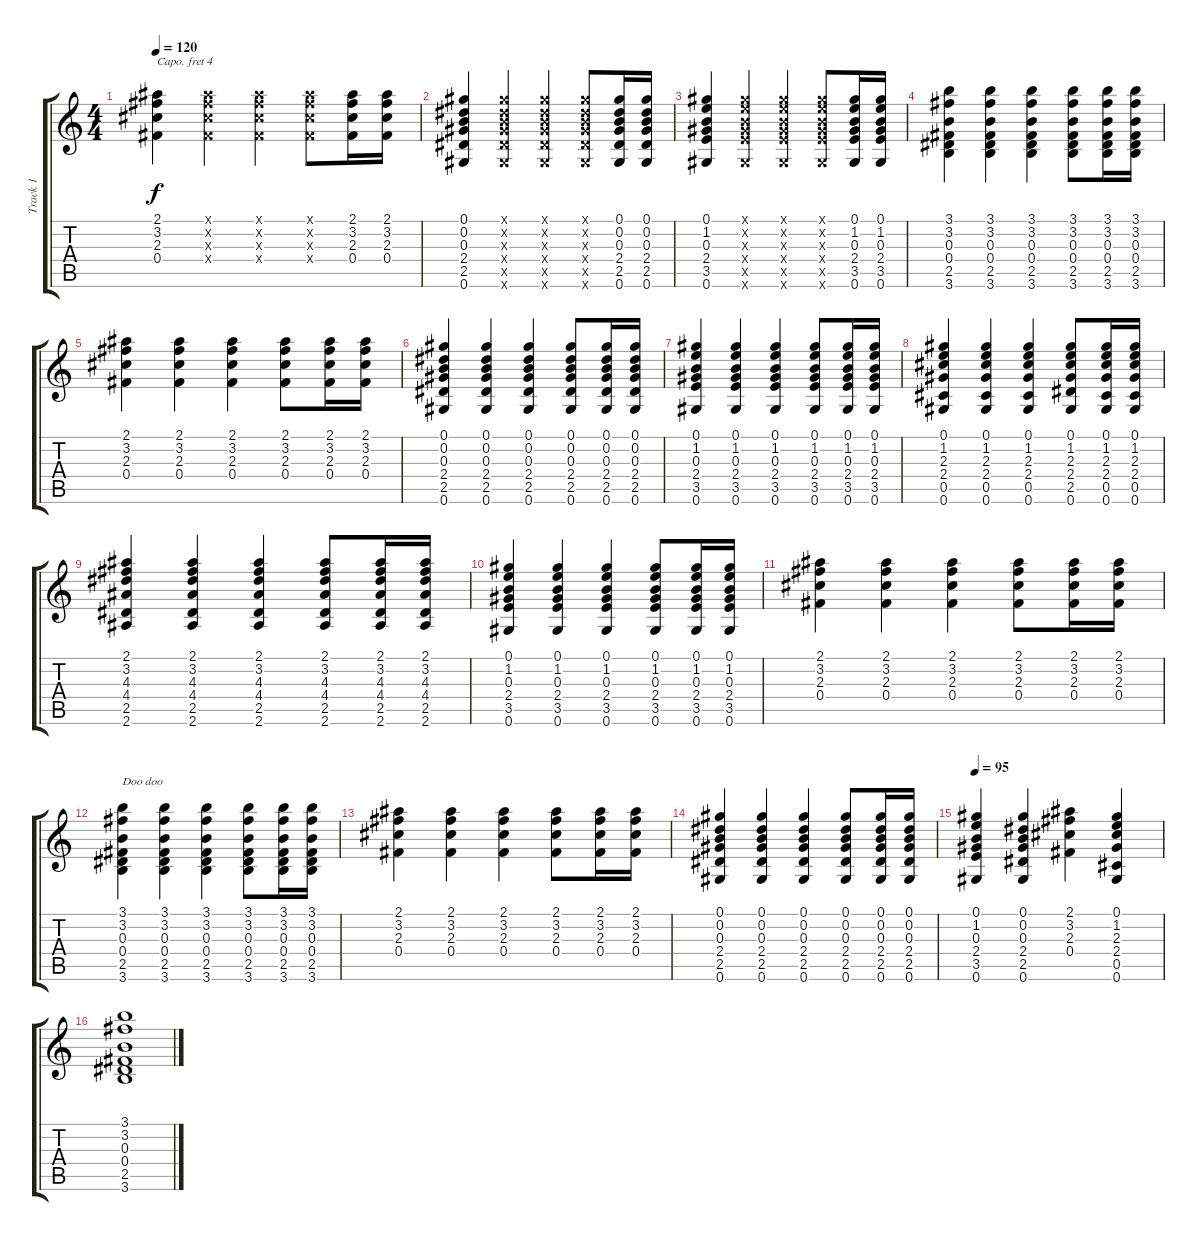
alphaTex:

\track ("Track 1" "Track 1") {instrument acousticguitarsteel}
\staff {score tabs}
\capo 4
\tuning (E4 B3 G3 D3 A2 E2) {hide}
\ts (4 4)
\tempo 120
\clef g2
\ks c
(2.1 3.2 2.3 0.4).4{dy f} (2.1{x} 3.2{x} 2.3{x} 0.4{x}).4 (2.1{x} 3.2{x} 2.3{x} 0.4{x}).4 (2.1{x} 3.2{x} 2.3{x} 0.4{x}).8 (2.1 3.2 2.3 0.4).16 (2.1 3.2 2.3 0.4).16 |
(0.1 0.2 0.3 2.4 2.5 0.6).4 (0.1{x} 0.2{x} 0.3{x} 2.4{x} 2.5{x} 0.6{x}).4 (0.1{x} 0.2{x} 0.3{x} 2.4{x} 2.5{x} 0.6{x}).4 (0.1{x} 0.2{x} 0.3{x} 2.4{x} 2.5{x} 0.6{x}).8 (0.1 0.2 0.3 2.4 2.5 0.6).16 (0.1 0.2 0.3 2.4 2.5 0.6).16 |
(0.1 1.2 0.3 2.4 3.5 0.6).4 (0.1{x} 1.2{x} 0.3{x} 2.4{x} 3.5{x} 0.6{x}).4 (0.1{x} 1.2{x} 0.3{x} 2.4{x} 3.5{x} 0.6{x}).4 (0.1{x} 1.2{x} 0.3{x} 2.4{x} 3.5{x} 0.6{x}).8 (0.1 1.2 0.3 2.4 3.5 0.6).16 (0.1 1.2 0.3 2.4 3.5 0.6).16 |
(3.1 3.2 0.3 0.4 2.5 3.6).4 (3.1 3.2 0.3 0.4 2.5 3.6).4 (3.1 3.2 0.3 0.4 2.5 3.6).4 (3.1 3.2 0.3 0.4 2.5 3.6).8 (3.1 3.2 0.3 0.4 2.5 3.6).16 (3.1 3.2 0.3 0.4 2.5 3.6).16 |
(2.1 3.2 2.3 0.4).4 (2.1 3.2 2.3 0.4).4 (2.1 3.2 2.3 0.4).4 (2.1 3.2 2.3 0.4).8 (2.1 3.2 2.3 0.4).16 (2.1 3.2 2.3 0.4).16 |
(0.1 0.2 0.3 2.4 2.5 0.6).4 (0.1 0.2 0.3 2.4 2.5 0.6).4 (0.1 0.2 0.3 2.4 2.5 0.6).4 (0.1 0.2 0.3 2.4 2.5 0.6).8 (0.1 0.2 0.3 2.4 2.5 0.6).16 (0.1 0.2 0.3 2.4 2.5 0.6).16 |
(0.1 1.2 0.3 2.4 3.5 0.6).4 (0.1 1.2 0.3 2.4 3.5 0.6).4 (0.1 1.2 0.3 2.4 3.5 0.6).4 (0.1 1.2 0.3 2.4 3.5 0.6).8 (0.1 1.2 0.3 2.4 3.5 0.6).16 (0.1 1.2 0.3 2.4 3.5 0.6).16 |
(0.1 1.2 2.3 2.4 0.5 0.6).4 (0.1 1.2 2.3 2.4 0.5 0.6).4 (0.1 1.2 2.3 2.4 0.5 0.6).4 (0.1 1.2 2.3 2.4 2.5 0.6).8 (0.1 1.2 2.3 2.4 0.5 0.6).16 (0.1 1.2 2.3 2.4 0.5 0.6).16 |
(2.1 3.2 4.3 4.4 2.5 2.6).4 (2.1 3.2 4.3 4.4 2.5 2.6).4 (2.1 3.2 4.3 4.4 2.5 2.6).4 (2.1 3.2 4.3 4.4 2.5 2.6).8 (2.1 3.2 4.3 4.4 2.5 2.6).16 (2.1 3.2 4.3 4.4 2.5 2.6).16 |
(0.1 1.2 0.3 2.4 3.5 0.6).4 (0.1 1.2 0.3 2.4 3.5 0.6).4 (0.1 1.2 0.3 2.4 3.5 0.6).4 (0.1 1.2 0.3 2.4 3.5 0.6).8 (0.1 1.2 0.3 2.4 3.5 0.6).16 (0.1 1.2 0.3 2.4 3.5 0.6).16 |
(2.1 3.2 2.3 0.4).4 (2.1 3.2 2.3 0.4).4 (2.1 3.2 2.3 0.4).4 (2.1 3.2 2.3 0.4).8 (2.1 3.2 2.3 0.4).16 (2.1 3.2 2.3 0.4).16 |
(3.1 3.2 0.3 0.4 2.5 3.6).4{txt "Doo doo"} (3.1 3.2 0.3 0.4 2.5 3.6).4 (3.1 3.2 0.3 0.4 2.5 3.6).4 (3.1 3.2 0.3 0.4 2.5 3.6).8 (3.1 3.2 0.3 0.4 2.5 3.6).16 (3.1 3.2 0.3 0.4 2.5 3.6).16 |
(2.1 3.2 2.3 0.4).4 (2.1 3.2 2.3 0.4).4 (2.1 3.2 2.3 0.4).4 (2.1 3.2 2.3 0.4).8 (2.1 3.2 2.3 0.4).16 (2.1 3.2 2.3 0.4).16 |
(0.1 0.2 0.3 2.4 2.5 0.6).4 (0.1 0.2 0.3 2.4 2.5 0.6).4 (0.1 0.2 0.3 2.4 2.5 0.6).4 (0.1 0.2 0.3 2.4 2.5 0.6).8 (0.1 0.2 0.3 2.4 2.5 0.6).16 (0.1 0.2 0.3 2.4 2.5 0.6).16 |
\tempo 95
(0.1 1.2 0.3 2.4 3.5 0.6).4 (0.1 0.2 0.3 2.4 2.5 0.6).4 (2.1 3.2 2.3 0.4).4 (0.1 1.2 2.3 2.4 0.5 0.6).4 |
(3.1 3.2 0.3 0.4 2.5 3.6).1
